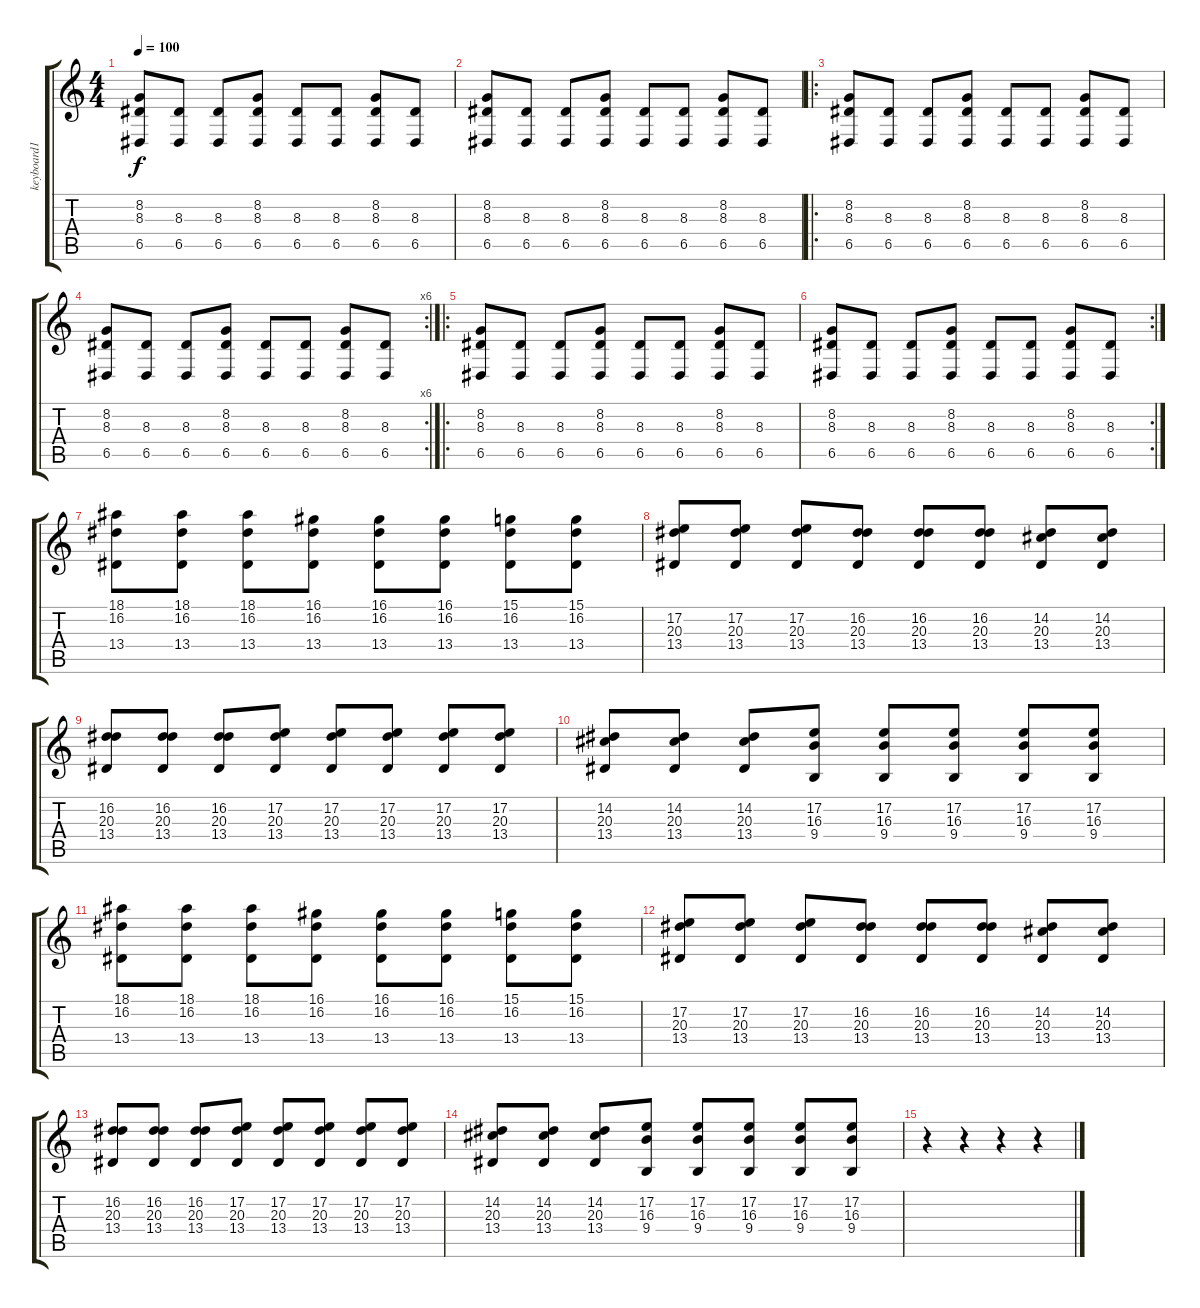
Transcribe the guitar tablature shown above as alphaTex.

\track ("keyboard1" "keyboard1") {instrument stringensemble1}
\staff {score tabs}
\tuning (E4 B3 G3 D3 A2 E2) {hide}
\ts (4 4)
\tempo 100
\clef g2
\ks c
(8.2 8.3 6.5).8{dy f instrument stringensemble1} (8.3 6.5).8 (8.3 6.5).8 (8.2 8.3 6.5).8 (8.3 6.5).8 (8.3 6.5).8 (8.2 8.3 6.5).8 (8.3 6.5).8 |
(8.2 8.3 6.5).8 (8.3 6.5).8 (8.3 6.5).8 (8.2 8.3 6.5).8 (8.3 6.5).8 (8.3 6.5).8 (8.2 8.3 6.5).8 (8.3 6.5).8 |
\ro
(8.2 8.3 6.5).8 (8.3 6.5).8 (8.3 6.5).8 (8.2 8.3 6.5).8 (8.3 6.5).8 (8.3 6.5).8 (8.2 8.3 6.5).8 (8.3 6.5).8 |
\rc 6
(8.2 8.3 6.5).8 (8.3 6.5).8 (8.3 6.5).8 (8.2 8.3 6.5).8 (8.3 6.5).8 (8.3 6.5).8 (8.2 8.3 6.5).8 (8.3 6.5).8 |
\ro
(8.2 8.3 6.5).8 (8.3 6.5).8 (8.3 6.5).8 (8.2 8.3 6.5).8 (8.3 6.5).8 (8.3 6.5).8 (8.2 8.3 6.5).8 (8.3 6.5).8 |
\rc 2
(8.2 8.3 6.5).8 (8.3 6.5).8 (8.3 6.5).8 (8.2 8.3 6.5).8 (8.3 6.5).8 (8.3 6.5).8 (8.2 8.3 6.5).8 (8.3 6.5).8 |
(18.1 16.2 13.4).8 (18.1 16.2 13.4).8 (18.1 16.2 13.4).8 (16.1 16.2 13.4).8 (16.1 16.2 13.4).8 (16.1 16.2 13.4).8 (15.1 16.2 13.4).8 (15.1 16.2 13.4).8 |
(17.2 20.3 13.4).8 (17.2 20.3 13.4).8 (17.2 20.3 13.4).8 (16.2 20.3 13.4).8 (16.2 20.3 13.4).8 (16.2 20.3 13.4).8 (14.2 20.3 13.4).8 (14.2 20.3 13.4).8 |
(16.2 20.3 13.4).8 (16.2 20.3 13.4).8 (16.2 20.3 13.4).8 (17.2 20.3 13.4).8 (17.2 20.3 13.4).8 (17.2 20.3 13.4).8 (17.2 20.3 13.4).8 (17.2 20.3 13.4).8 |
(14.2 20.3 13.4).8 (14.2 20.3 13.4).8 (14.2 20.3 13.4).8 (17.2 16.3 9.4).8 (17.2 16.3 9.4).8 (17.2 16.3 9.4).8 (17.2 16.3 9.4).8 (17.2 16.3 9.4).8 |
(18.1 16.2 13.4).8 (18.1 16.2 13.4).8 (18.1 16.2 13.4).8 (16.1 16.2 13.4).8 (16.1 16.2 13.4).8 (16.1 16.2 13.4).8 (15.1 16.2 13.4).8 (15.1 16.2 13.4).8 |
(17.2 20.3 13.4).8 (17.2 20.3 13.4).8 (17.2 20.3 13.4).8 (16.2 20.3 13.4).8 (16.2 20.3 13.4).8 (16.2 20.3 13.4).8 (14.2 20.3 13.4).8 (14.2 20.3 13.4).8 |
(16.2 20.3 13.4).8 (16.2 20.3 13.4).8 (16.2 20.3 13.4).8 (17.2 20.3 13.4).8 (17.2 20.3 13.4).8 (17.2 20.3 13.4).8 (17.2 20.3 13.4).8 (17.2 20.3 13.4).8 |
(14.2 20.3 13.4).8 (14.2 20.3 13.4).8 (14.2 20.3 13.4).8 (17.2 16.3 9.4).8 (17.2 16.3 9.4).8 (17.2 16.3 9.4).8 (17.2 16.3 9.4).8 (17.2 16.3 9.4).8 |
r.4 r.4 r.4 r.4
